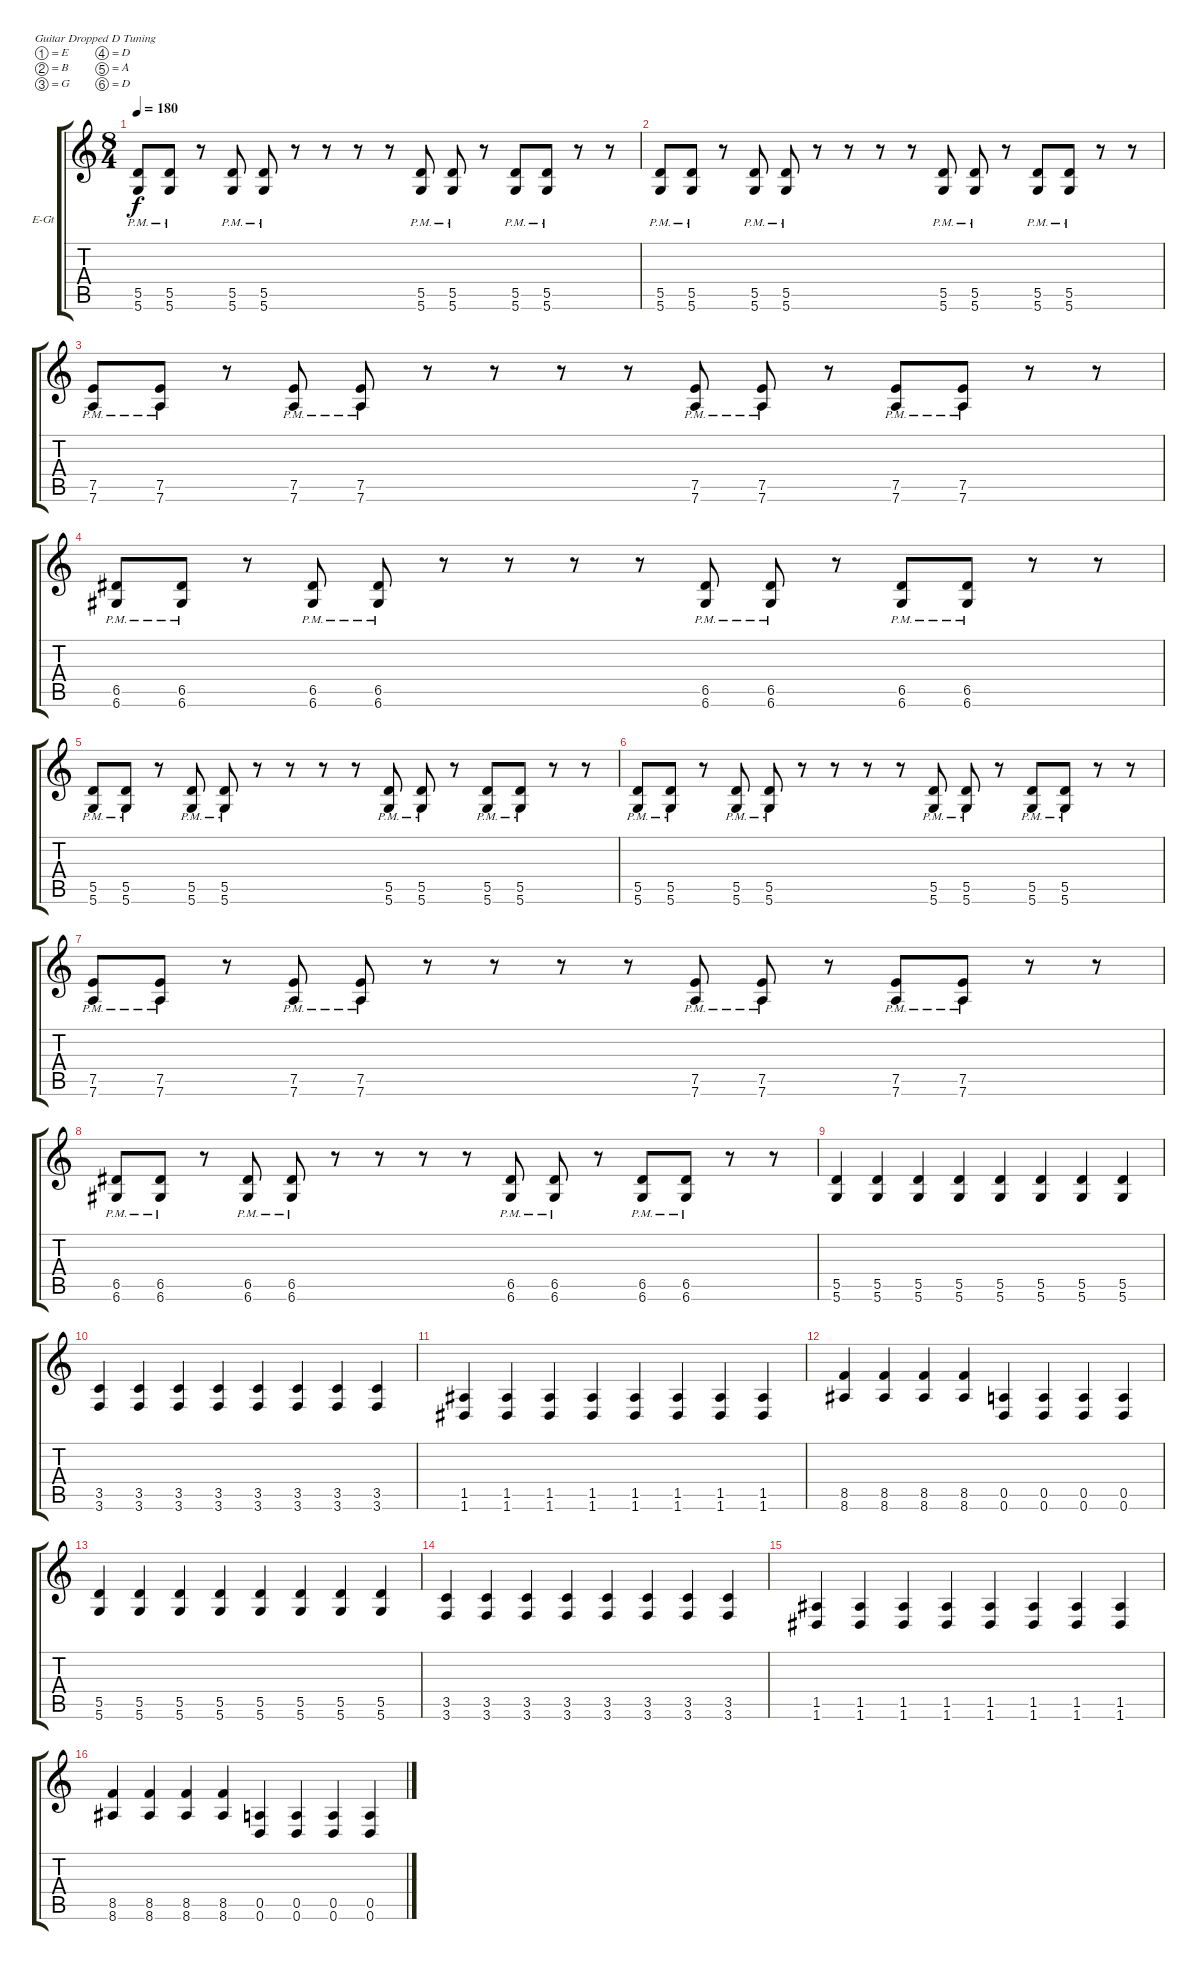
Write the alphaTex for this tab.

\defaultSystemsLayout 4
\bracketExtendMode groupsimilarinstruments
\firstSystemTrackNameOrientation horizontal
\otherSystemsTrackNameOrientation horizontal
\track ("Electric Guitar" "E-Gt") {instrument overdrivenguitar}
\staff {score tabs}
\tuning (E4 B3 G3 D3 A2 D2)
\ts (8 4)
\tempo 180
\clef g2
\ks c
(5.6{pm} 5.5{pm}).8{dy f} (5.5{pm} 5.6).8 r.8 (5.6{pm} 5.5{pm}).8 (5.6{pm} 5.5{pm}).8 r.8 r.8 r.8 r.8 (5.6{pm} 5.5{pm}).8 (5.5{pm} 5.6{pm}).8 r.8 (5.6{pm} 5.5{pm}).8 (5.5{pm} 5.6).8 r.8 r.8 |
(5.6{pm} 5.5{pm}).8 (5.5{pm} 5.6).8 r.8 (5.6{pm} 5.5{pm}).8 (5.6{pm} 5.5{pm}).8 r.8 r.8 r.8 r.8 (5.6{pm} 5.5{pm}).8 (5.5{pm} 5.6{pm}).8 r.8 (5.6{pm} 5.5{pm}).8 (5.5{pm} 5.6).8 r.8 r.8 |
(7.6{pm} 7.5{pm}).8 (7.5{pm} 7.6).8 r.8 (7.6{pm} 7.5{pm}).8 (7.5{pm} 7.6).8 r.8 r.8 r.8 r.8 (7.6{pm} 7.5{pm}).8 (7.5{pm} 7.6).8 r.8 (7.6{pm} 7.5{pm}).8 (7.5{pm} 7.6).8 r.8 r.8 |
(6.6{pm} 6.5{pm}).8 (6.5{pm} 6.6).8 r.8 (6.6{pm} 6.5{pm}).8 (6.6{pm} 6.5{pm}).8 r.8 r.8 r.8 r.8 (6.6{pm} 6.5{pm}).8 (6.5{pm} 6.6{pm}).8 r.8 (6.6{pm} 6.5{pm}).8 (6.5{pm} 6.6).8 r.8 r.8 |
(5.6{pm} 5.5{pm}).8 (5.5{pm} 5.6).8 r.8 (5.6{pm} 5.5{pm}).8 (5.6{pm} 5.5{pm}).8 r.8 r.8 r.8 r.8 (5.6{pm} 5.5{pm}).8 (5.5{pm} 5.6{pm}).8 r.8 (5.6{pm} 5.5{pm}).8 (5.5{pm} 5.6).8 r.8 r.8 |
(5.6{pm} 5.5{pm}).8 (5.5{pm} 5.6).8 r.8 (5.6{pm} 5.5{pm}).8 (5.6{pm} 5.5{pm}).8 r.8 r.8 r.8 r.8 (5.6{pm} 5.5{pm}).8 (5.5{pm} 5.6{pm}).8 r.8 (5.6{pm} 5.5{pm}).8 (5.5{pm} 5.6).8 r.8 r.8 |
(7.6{pm} 7.5{pm}).8 (7.5{pm} 7.6).8 r.8 (7.6{pm} 7.5{pm}).8 (7.5{pm} 7.6).8 r.8 r.8 r.8 r.8 (7.6{pm} 7.5{pm}).8 (7.5{pm} 7.6).8 r.8 (7.6{pm} 7.5{pm}).8 (7.5{pm} 7.6).8 r.8 r.8 |
(6.6{pm} 6.5{pm}).8 (6.5{pm} 6.6).8 r.8 (6.6{pm} 6.5{pm}).8 (6.6{pm} 6.5{pm}).8 r.8 r.8 r.8 r.8 (6.6{pm} 6.5{pm}).8 (6.5{pm} 6.6{pm}).8 r.8 (6.6{pm} 6.5{pm}).8 (6.5{pm} 6.6).8 r.8 r.8 |
(5.6 5.5).4 (5.6 5.5).4 (5.6 5.5).4 (5.6 5.5).4 (5.6 5.5).4 (5.6 5.5).4 (5.5 5.6).4 (5.6 5.5).4 |
(3.5 3.6).4 (3.6 3.5).4 (3.6 3.5).4 (3.6 3.5).4 (3.6 3.5).4 (3.6 3.5).4 (3.6 3.5).4 (3.6 3.5).4 |
(1.6 1.5).4 (1.6 1.5).4 (1.6 1.5).4 (1.6 1.5).4 (1.6 1.5).4 (1.6 1.5).4 (1.5 1.6).4 (1.6 1.5).4 |
(8.6 8.5).4 (8.6 8.5).4 (8.6 8.5).4 (8.6 8.5).4 (0.6 0.5).4 (0.6 0.5).4 (0.6 0.5).4 (0.6 0.5).4 |
(5.6 5.5).4 (5.6 5.5).4 (5.6 5.5).4 (5.6 5.5).4 (5.6 5.5).4 (5.6 5.5).4 (5.5 5.6).4 (5.6 5.5).4 |
(3.5 3.6).4 (3.6 3.5).4 (3.6 3.5).4 (3.6 3.5).4 (3.6 3.5).4 (3.6 3.5).4 (3.6 3.5).4 (3.6 3.5).4 |
(1.6 1.5).4 (1.6 1.5).4 (1.6 1.5).4 (1.6 1.5).4 (1.6 1.5).4 (1.6 1.5).4 (1.5 1.6).4 (1.6 1.5).4 |
(8.6 8.5).4 (8.6 8.5).4 (8.6 8.5).4 (8.6 8.5).4 (0.6 0.5).4 (0.6 0.5).4 (0.6 0.5).4 (0.6 0.5).4
